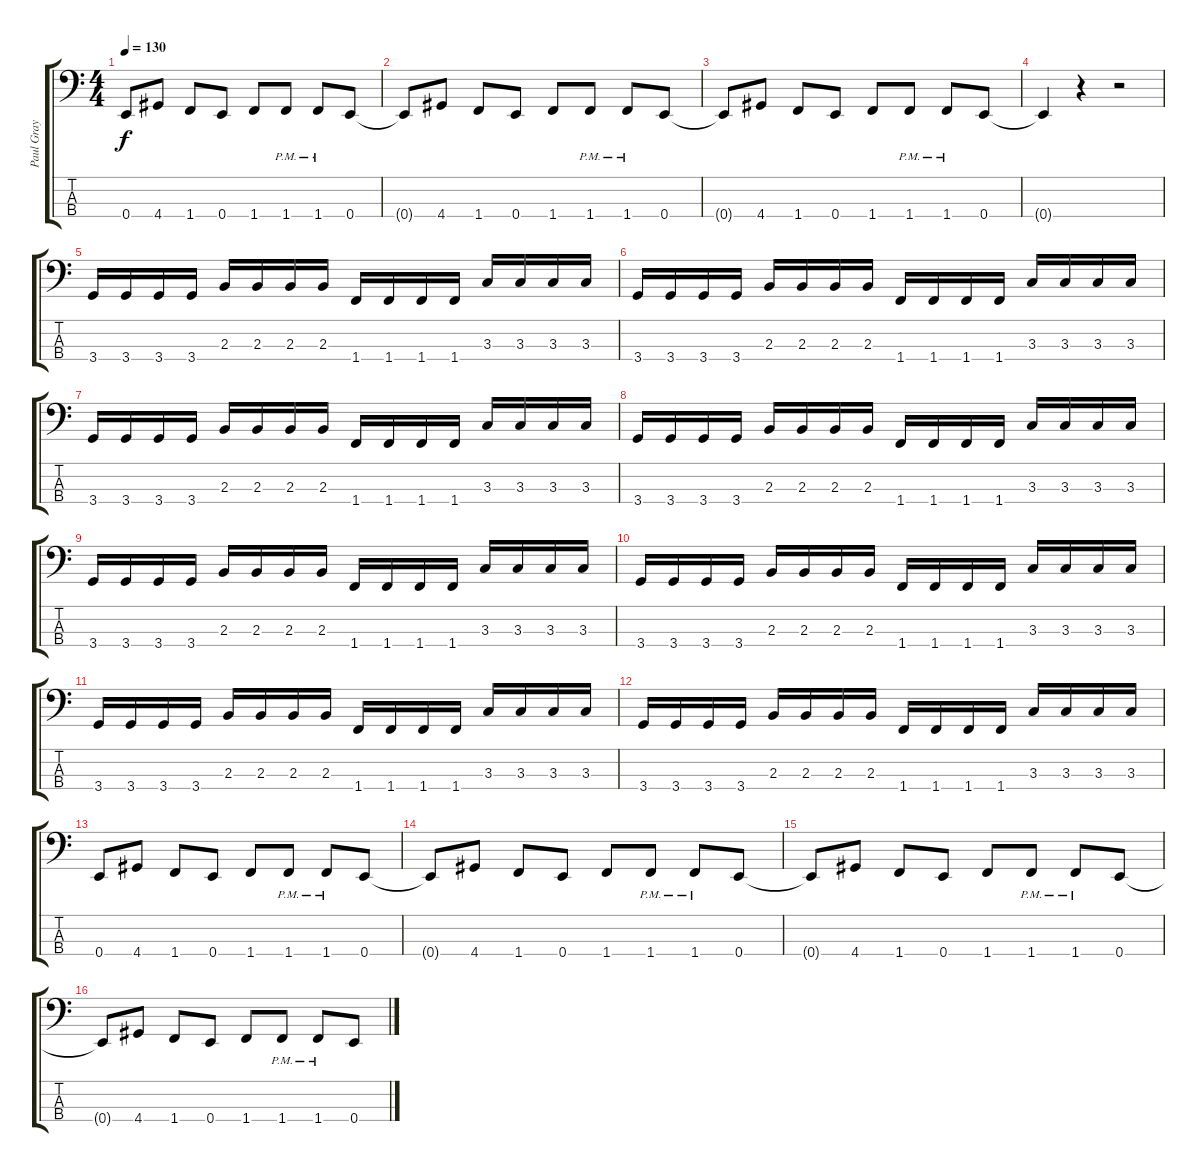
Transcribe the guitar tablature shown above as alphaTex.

\track ("Paul Gray" "Paul Gray") {instrument electricbasspick}
\staff {score tabs}
\tuning (G2 D2 A1 E1) {hide}
\ts (4 4)
\tempo 130
\clef f4
\ks c
0.4{t}.8{dy f} 4.4.8 1.4.8 0.4.8 1.4.8 1.4{pm}.8 1.4{pm}.8 0.4.8 |
0.4{t}.8 4.4.8 1.4.8 0.4.8 1.4.8 1.4{pm}.8 1.4{pm}.8 0.4.8 |
0.4{t}.8 4.4.8 1.4.8 0.4.8 1.4.8 1.4{pm}.8 1.4{pm}.8 0.4.8 |
0.4{t}.4 r.4 r.2 |
3.4.16 3.4.16 3.4.16 3.4.16 2.3.16 2.3.16 2.3.16 2.3.16 1.4.16 1.4.16 1.4.16 1.4.16 3.3.16 3.3.16 3.3.16 3.3.16 |
3.4.16 3.4.16 3.4.16 3.4.16 2.3.16 2.3.16 2.3.16 2.3.16 1.4.16 1.4.16 1.4.16 1.4.16 3.3.16 3.3.16 3.3.16 3.3.16 |
3.4.16 3.4.16 3.4.16 3.4.16 2.3.16 2.3.16 2.3.16 2.3.16 1.4.16 1.4.16 1.4.16 1.4.16 3.3.16 3.3.16 3.3.16 3.3.16 |
3.4.16 3.4.16 3.4.16 3.4.16 2.3.16 2.3.16 2.3.16 2.3.16 1.4.16 1.4.16 1.4.16 1.4.16 3.3.16 3.3.16 3.3.16 3.3.16 |
3.4.16 3.4.16 3.4.16 3.4.16 2.3.16 2.3.16 2.3.16 2.3.16 1.4.16 1.4.16 1.4.16 1.4.16 3.3.16 3.3.16 3.3.16 3.3.16 |
3.4.16 3.4.16 3.4.16 3.4.16 2.3.16 2.3.16 2.3.16 2.3.16 1.4.16 1.4.16 1.4.16 1.4.16 3.3.16 3.3.16 3.3.16 3.3.16 |
3.4.16 3.4.16 3.4.16 3.4.16 2.3.16 2.3.16 2.3.16 2.3.16 1.4.16 1.4.16 1.4.16 1.4.16 3.3.16 3.3.16 3.3.16 3.3.16 |
3.4.16 3.4.16 3.4.16 3.4.16 2.3.16 2.3.16 2.3.16 2.3.16 1.4.16 1.4.16 1.4.16 1.4.16 3.3.16 3.3.16 3.3.16 3.3.16 |
0.4.8 4.4.8 1.4.8 0.4.8 1.4.8 1.4{pm}.8 1.4{pm}.8 0.4.8 |
0.4{t}.8 4.4.8 1.4.8 0.4.8 1.4.8 1.4{pm}.8 1.4{pm}.8 0.4.8 |
0.4{t}.8 4.4.8 1.4.8 0.4.8 1.4.8 1.4{pm}.8 1.4{pm}.8 0.4.8 |
0.4{t}.8 4.4.8 1.4.8 0.4.8 1.4.8 1.4{pm}.8 1.4{pm}.8 0.4.8
